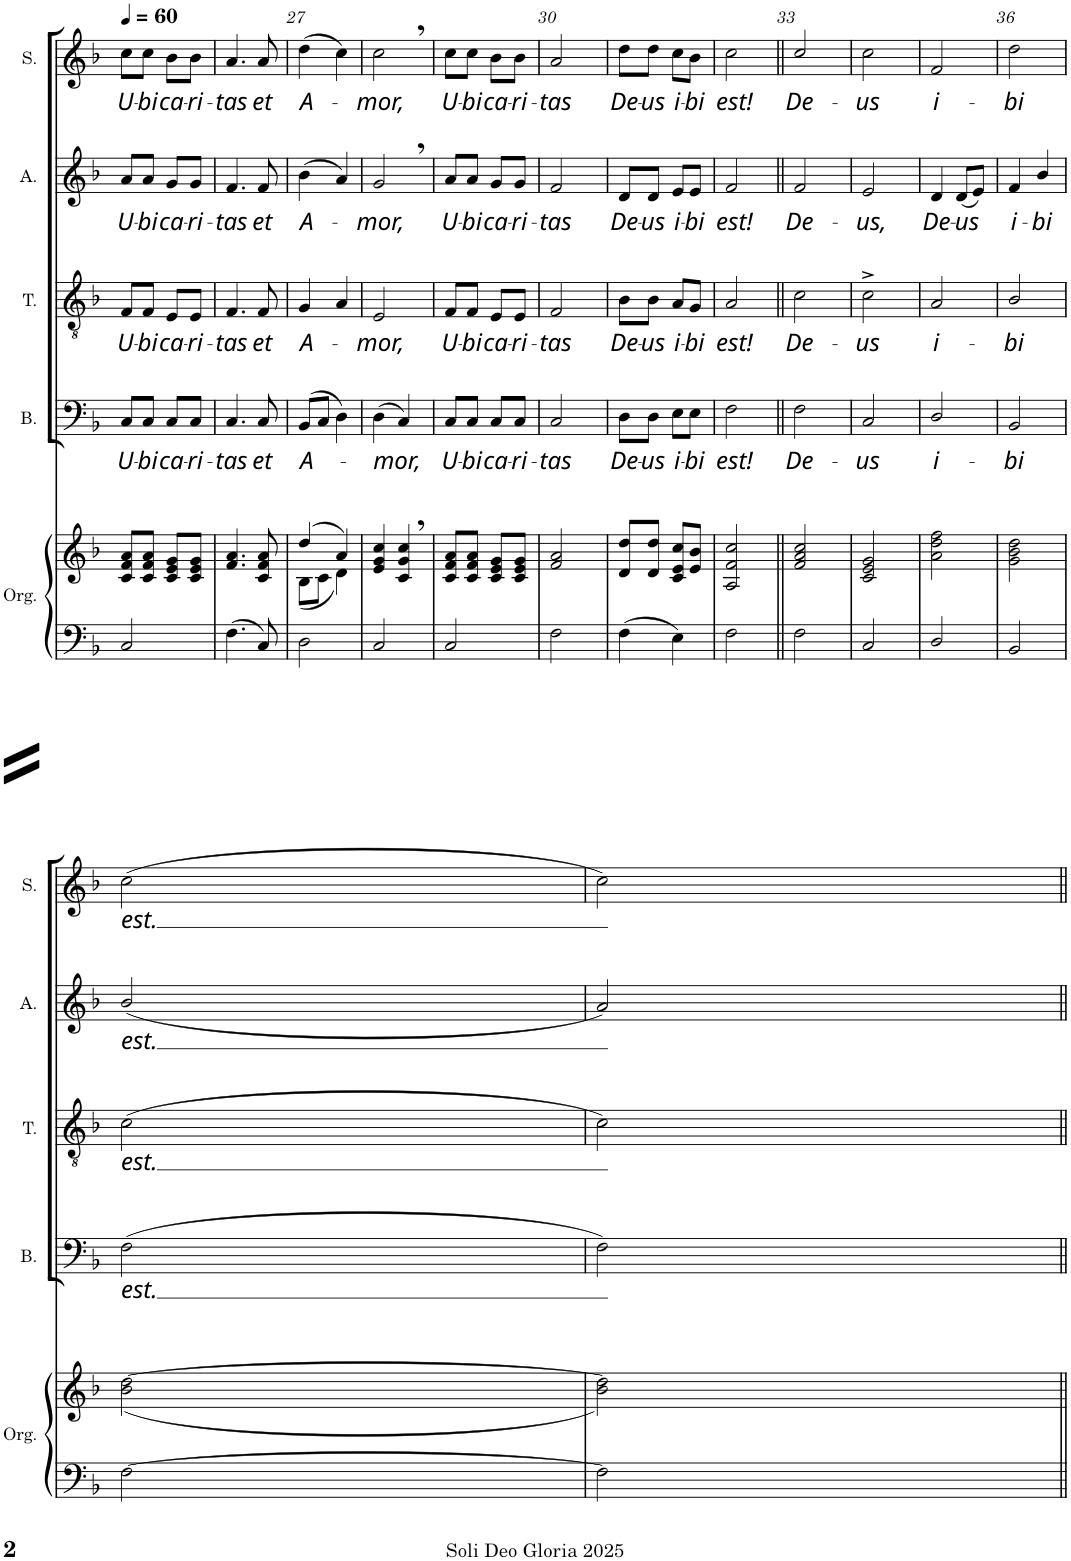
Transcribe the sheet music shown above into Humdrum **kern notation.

**kern	**kern	**kern	**text	**kern	**text	**kern	**text	**kern	**text
*part5	*part5	*part4	*part4	*part3	*part3	*part2	*part2	*part1	*part1
*staff6	*staff5	*staff4	*staff4	*staff3	*staff3	*staff2	*staff2	*staff1	*staff1
*I"Orgue	*	*I"Basse	*	*I"Ténor	*	*I"Alto	*	*I"Soprano	*
*I'Org.	*	*I'B.	*	*I'T.	*	*I'A.	*	*I'S.	*
!!LO:PB:g=z
*clefF4	*clefG2	*clefF4	*	*clefGv2	*	*clefG2	*	*clefG2	*
*k[b-]	*k[b-]	*k[b-]	*	*k[b-]	*	*k[b-]	*	*k[b-]	*
*M2/4	*M2/4	*M2/4	*	*M2/4	*	*M2/4	*	*M2/4	*
*MM60	*MM60	*MM60	*	*MM60	*	*MM60	*	*MM60	*
=25	=25	=25	=25	=25	=25	=25	=25	=25	=25
!	!	!	!LO:LY:b	!	!LO:LY:b	!	!LO:LY:b	!	!LO:LY:b
2C/	8c/ 8f/ 8a/L	8C/L	U-	8F/L	U-	8a/L	U-	8cc\L	U-
!	!	!	!LO:LY:b	!	!LO:LY:b	!	!LO:LY:b	!	!LO:LY:b
.	8c/ 8f/ 8a/J	8C/J	-bi	8F/J	-bi	8a/J	-bi	8cc\J	-bi
!	!	!	!LO:LY:b	!	!LO:LY:b	!	!LO:LY:b	!	!LO:LY:b
.	8c/ 8e/ 8g/L	8C/L	ca-	8E/L	ca-	8g/L	ca-	8b-\L	ca-
!	!	!	!LO:LY:b	!	!LO:LY:b	!	!LO:LY:b	!	!LO:LY:b
.	8c/ 8e/ 8g/J	8C/J	-ri-	8E/J	-ri-	8g/J	-ri-	8b-\J	-ri-
=26	=26	=26	=26	=26	=26	=26	=26	=26	=26
!	!	!	!LO:LY:b	!	!LO:LY:b	!	!LO:LY:b	!	!LO:LY:b
4.F\	4.f/ 4.a/	4.C/	-tas	4.F/	-tas	4.f/	-tas	4.a/	-tas
!	!	!	!LO:LY:b	!	!LO:LY:b	!	!LO:LY:b	!	!LO:LY:b
8C/	8c/ 8f/ 8a/	8C/	et	8F/	et	8f/	et	8a/	et
=27	=27	=27	=27	=27	=27	=27	=27	=27	=27
*	*^	*	*	*	*	*	*	*	*
!	!	!	!	!LO:LY:b	!	!LO:LY:b	!	!LO:LY:b	!	!LO:LY:b
2D\	(4dd/	(8B-\L	(8BB-/L	A-	4G/	A-	(4b-\	A-	(4dd\	A-
.	.	8c\J	8C/J	.	.	.	.	.	.	.
.	4a/)	4d\)	4D\)	.	4A/	.	4a/)	.	4cc\)	.
=28	=28	=28	=28	=28	=28	=28	=28	=28	=28	=28
!	!	!	!	!LO:LY:b	!	!LO:LY:b	!	!LO:LY:b	!	!LO:LY:b
*	*v	*v	*	*	*	*	*	*	*	*
2C/	4e/ 4g/ 4cc/	(4D\	-mor,	2E/	-mor,	2g,/	-mor,	2cc,\	-mor,
.	4c/, 4g/, 4cc/,	4C/)	.	.	.	.	.	.	.
=29	=29	=29	=29	=29	=29	=29	=29	=29	=29
!	!	!	!LO:LY:b	!	!LO:LY:b	!	!LO:LY:b	!	!LO:LY:b
2C/	8c/ 8f/ 8a/L	8C/L	U-	8F/L	U-	8a/L	U-	8cc\L	U-
!	!	!	!LO:LY:b	!	!LO:LY:b	!	!LO:LY:b	!	!LO:LY:b
.	8c/ 8f/ 8a/J	8C/J	-bi	8F/J	-bi	8a/J	-bi	8cc\J	-bi
!	!	!	!LO:LY:b	!	!LO:LY:b	!	!LO:LY:b	!	!LO:LY:b
.	8c/ 8e/ 8g/L	8C/L	ca-	8E/L	ca-	8g/L	ca-	8b-\L	ca-
!	!	!	!LO:LY:b	!	!LO:LY:b	!	!LO:LY:b	!	!LO:LY:b
.	8c/ 8e/ 8g/J	8C/J	-ri-	8E/J	-ri-	8g/J	-ri-	8b-\J	-ri-
=30	=30	=30	=30	=30	=30	=30	=30	=30	=30
!	!	!	!LO:LY:b	!	!LO:LY:b	!	!LO:LY:b	!	!LO:LY:b
2F\	2f/ 2a/	2C/	-tas	2F/	-tas	2f/	-tas	2a/	-tas
=31	=31	=31	=31	=31	=31	=31	=31	=31	=31
!	!	!	!LO:LY:b	!	!LO:LY:b	!	!LO:LY:b	!	!LO:LY:b
4F\	8d/ 8dd/L	8D\L	De-	8B-\L	De-	8d/L	De-	8dd\L	De-
!	!	!	!LO:LY:b	!	!LO:LY:b	!	!LO:LY:b	!	!LO:LY:b
.	8d/ 8dd/J	8D\J	-us	8B-\J	-us	8d/J	-us	8dd\J	-us
!	!	!	!LO:LY:b	!	!LO:LY:b	!	!LO:LY:b	!	!LO:LY:b
4E\	8c/ 8e/ 8cc/L	8E\L	i-	8A/L	i-	8e/L	i-	8cc\L	i-
!	!	!	!LO:LY:b	!	!LO:LY:b	!	!LO:LY:b	!	!LO:LY:b
.	8e/ 8b-/J	8E\J	-bi	8G/J	-bi	8e/J	-bi	8b-\J	-bi
=32	=32	=32	=32	=32	=32	=32	=32	=32	=32
!	!	!	!LO:LY:b	!	!LO:LY:b	!	!LO:LY:b	!	!LO:LY:b
2F\	2A/ 2f/ 2cc/	2F\	est!	2A/	est!	2f/	est!	2cc\	est!
=33||	=33||	=33||	=33||	=33||	=33||	=33||	=33||	=33||	=33||
!	!	!	!LO:LY:b	!	!LO:LY:b	!	!LO:LY:b	!	!LO:LY:b
2F\	2f/ 2a/ 2cc/	2F\	De-	2c\	De-	2f/	De-	2cc/	De-
=34	=34	=34	=34	=34	=34	=34	=34	=34	=34
!	!	!	!LO:LY:b	!	!LO:LY:b	!	!LO:LY:b	!	!LO:LY:b
2C/	2c/ 2e/ 2g/	2C/	-us	2c^>\	-us	2e/	-us,	2cc\	-us
=35	=35	=35	=35	=35	=35	=35	=35	=35	=35
!	!	!	!LO:LY:b	!	!LO:LY:b	!	!LO:LY:b	!	!LO:LY:b
2D/	2a\ 2dd\ 2ff\	2D/	i-	2A/	i-	4d/	De-	2f/	i-
!	!	!	!	!	!	!	!LO:LY:b	!	!
.	.	.	.	.	.	(<8d/L	-us	.	.
.	.	.	.	.	.	8e/J)	.	.	.
=36	=36	=36	=36	=36	=36	=36	=36	=36	=36
!	!	!	!LO:LY:b	!	!LO:LY:b	!	!LO:LY:b	!	!LO:LY:b
2BB-/	2g\ 2b-\ 2dd\	2BB-/	-bi	2B-/	-bi	4f/	i-	2dd\	-bi
!	!	!	!	!	!	!	!LO:LY:b	!	!
.	.	.	.	.	.	4b-/	-bi	.	.
!!LO:LB:g=z
=37	=37	=37	=37	=37	=37	=37	=37	=37	=37
!	!	!	!LO:LY:b	!	!LO:LY:b	!	!LO:LY:b	!	!LO:LY:b
[2F\	(<2b-\ [2dd\	(2F\	est.	(2c\	est.	(<2b-/	est.	(2cc\	est.
=38	=38	=38	=38	=38	=38	=38	=38	=38	=38
2F\]	2b-\ 2dd\])	2F\)	.	2c\)	.	2a/)	.	2cc\)	.
=||	=||	=||	=||	=||	=||	=||	=||	=||	=||
*-	*-	*-	*-	*-	*-	*-	*-	*-	*-
